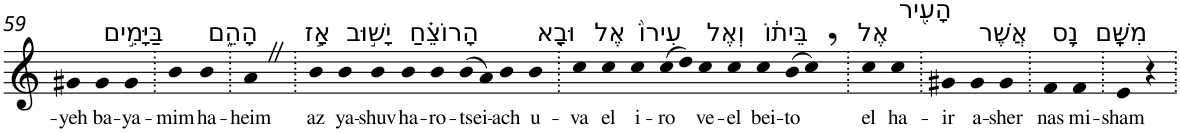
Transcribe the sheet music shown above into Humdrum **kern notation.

**kern	**text
*part1	*part1
*staff1	*staff1
*I"Piano	*
*I'Pno	*
!!LO:PB:g=z
*clefG2	*
*k[]	*
=59	=59
!	!LO:LY:b
4g#X	-yeh
!LO:TX:a:t=בַּיָּמִ֣ים	!
!	!LO:LY:b
4g#	ba-
!	!LO:LY:b
4g#	-ya-
=60.	=60.
!	!LO:LY:b
4b	-mim
!LO:TX:a:t=הָהֵ֑ם	!
!	!LO:LY:b
4b	ha-
=61.	=61.
!	!LO:LY:b
4aZ	-heim
=62.	=62.
!LO:TX:a:t=אָ֣ז	!
!	!LO:LY:b
4b	az
!LO:TX:a:t=יָשׁ֣וּב	!
!	!LO:LY:b
4b	ya-
!	!LO:LY:b
4b	-shuv
!LO:TX:a:t=הָרוֹצֵ֗חַ	!
!	!LO:LY:b
4b	ha-
!	!LO:LY:b
4b	-ro-
!	!LO:LY:b
(>8b	-tsei-
8a)	.
!	!LO:LY:b
4b	-ach
!LO:TX:a:t=וּבָ֤א	!
!	!LO:LY:b
4b	u-
=63.	=63.
!	!LO:LY:b
4cc	-va
!LO:TX:a:t=אֶל	!
!	!LO:LY:b
4cc	el
!LO:TX:a:t=עִירוֹ֙	!
!	!LO:LY:b
4cc	i-
!	!LO:LY:b
(>8cc	-ro
8dd)	.
!LO:TX:a:t=וְאֶל	!
!	!LO:LY:b
4cc	ve-
!	!LO:LY:b
4cc	-el
!LO:TX:a:t=בֵּית֔וֹ	!
!	!LO:LY:b
4cc	bei-
!	!LO:LY:b
(>8b	-to
8cc,)	.
=64.	=64.
!LO:TX:a:t=אֶל	!
!	!LO:LY:b
4cc	el
!LO:TX:a:t=הָעִ֖יר	!
!	!LO:LY:b
4cc	ha-
=65.	=65.
!	!LO:LY:b
4g#X	-ir
!LO:TX:a:t=אֲשֶׁר	!
!	!LO:LY:b
4g#	a-
!	!LO:LY:b
4g#	-sher
=66.	=66.
!LO:TX:a:t=נָ֥ס	!
!	!LO:LY:b
4f	nas
!LO:TX:a:t=מִשָּֽׁם	!
!	!LO:LY:b
4f	mi-
=67.	=67.
!	!LO:LY:b
4e	-sham
4r	.
=.	=.
*-	*-
